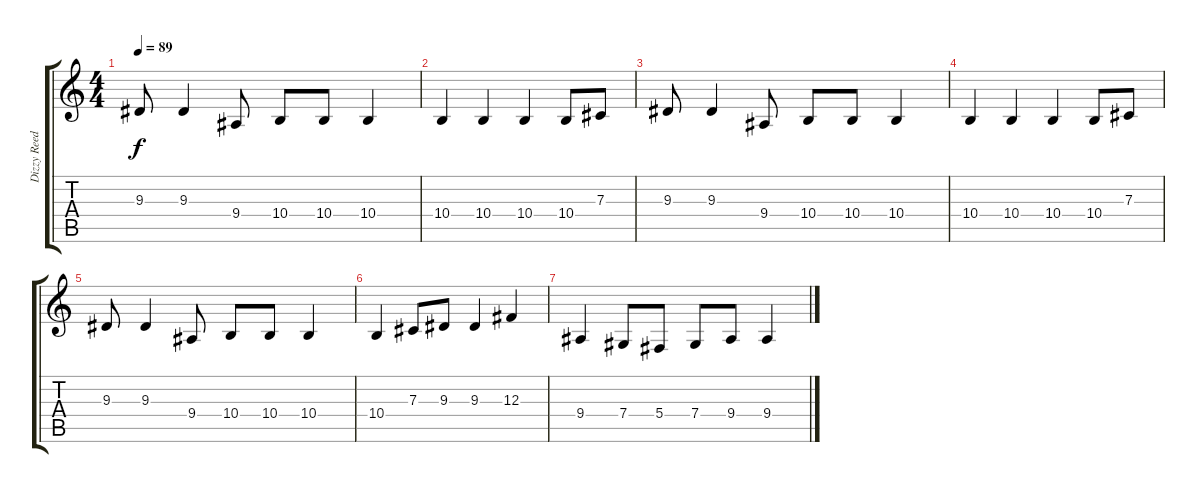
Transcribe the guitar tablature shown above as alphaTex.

\track ("Dizzy Reed" "Dizzy Reed") {instrument synthstrings1}
\staff {score tabs}
\tuning (Eb4 Bb3 Gb3 Db3 Ab2 Eb2) {hide}
\ts (4 4)
\tempo 89
\clef g2
\ks c
9.3.8{dy f} 9.3.4 9.4.8 10.4.8 10.4.8 10.4.4 |
10.4.4 10.4.4 10.4.4 10.4.8 7.3.8 |
9.3.8 9.3.4 9.4.8 10.4.8 10.4.8 10.4.4 |
10.4.4 10.4.4 10.4.4 10.4.8 7.3.8 |
9.3.8 9.3.4 9.4.8 10.4.8 10.4.8 10.4.4 |
10.4.4 7.3.8 9.3.8 9.3.4 12.3.4 |
9.4.4 7.4.8 5.4.8 7.4.8 9.4.8 9.4.4
